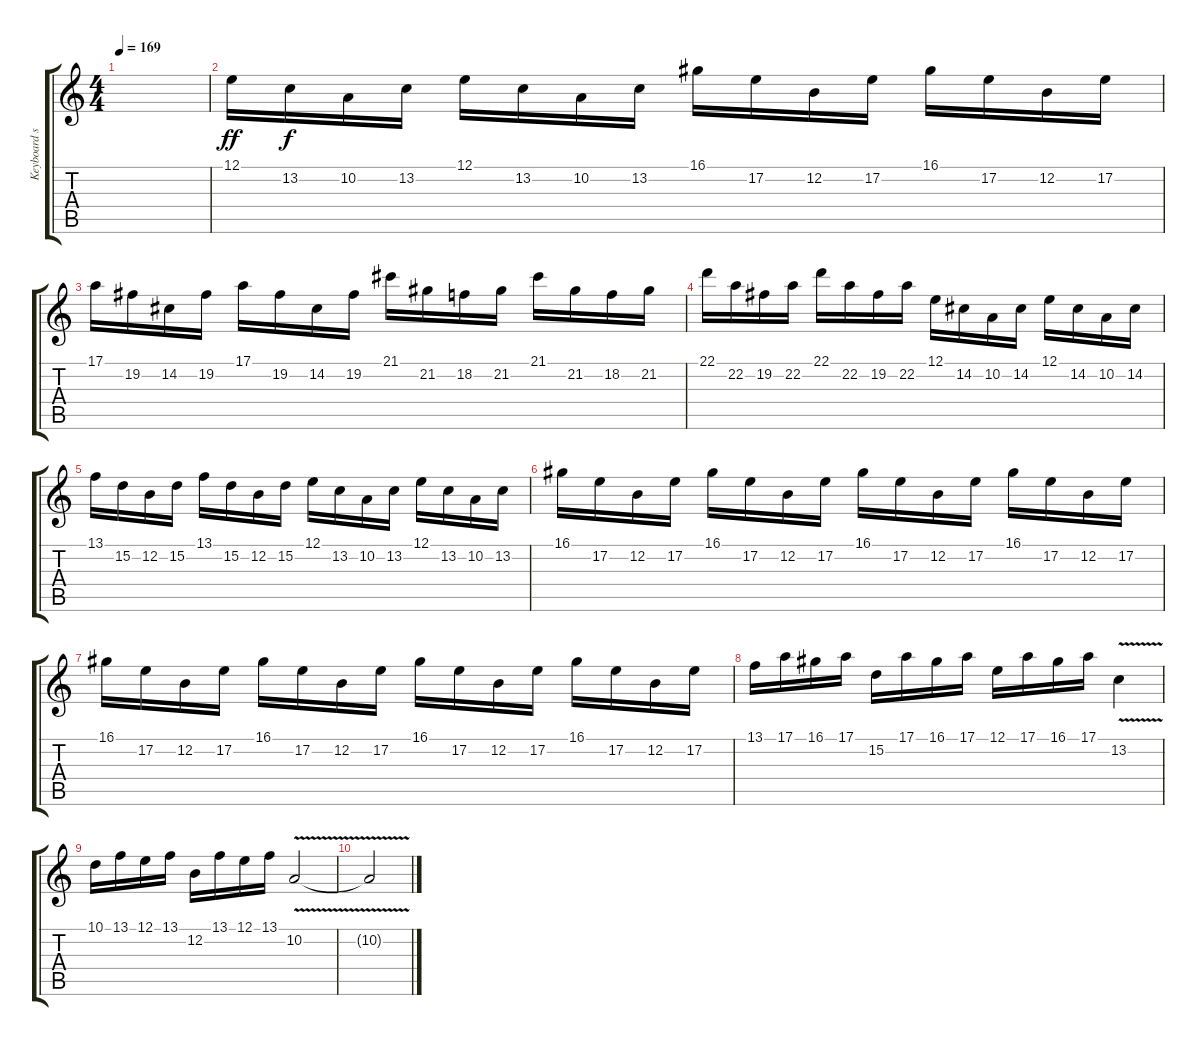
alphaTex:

\track ("Keyboard solo" "Keyboard s") {instrument lead1square}
\staff {score tabs}
\tuning (E4 B3 G3 D3 A2 E2) {hide}
\ts (4 4)
\tempo 169
\clef g2
\ks c
|
12.1.16{dy ff instrument lead1square} 13.2.16{dy f} 10.2.16 13.2.16 12.1.16 13.2.16 10.2.16 13.2.16 16.1.16 17.2.16 12.2.16 17.2.16 16.1.16 17.2.16 12.2.16 17.2.16 |
17.1.16 19.2.16 14.2.16 19.2.16 17.1.16 19.2.16 14.2.16 19.2.16 21.1.16 21.2.16 18.2.16 21.2.16 21.1.16 21.2.16 18.2.16 21.2.16 |
22.1.16 22.2.16 19.2.16 22.2.16 22.1.16 22.2.16 19.2.16 22.2.16 12.1.16 14.2.16 10.2.16 14.2.16 12.1.16 14.2.16 10.2.16 14.2.16 |
13.1.16 15.2.16 12.2.16 15.2.16 13.1.16 15.2.16 12.2.16 15.2.16 12.1.16 13.2.16 10.2.16 13.2.16 12.1.16 13.2.16 10.2.16 13.2.16 |
16.1.16 17.2.16 12.2.16 17.2.16 16.1.16 17.2.16 12.2.16 17.2.16 16.1.16 17.2.16 12.2.16 17.2.16 16.1.16 17.2.16 12.2.16 17.2.16 |
16.1.16 17.2.16 12.2.16 17.2.16 16.1.16 17.2.16 12.2.16 17.2.16 16.1.16 17.2.16 12.2.16 17.2.16 16.1.16 17.2.16 12.2.16 17.2.16 |
13.1.16 17.1.16 16.1.16 17.1.16 15.2.16 17.1.16 16.1.16 17.1.16 12.1.16 17.1.16 16.1.16 17.1.16 13.2{v}.4 |
10.1.16 13.1.16 12.1.16 13.1.16 12.2.16 13.1.16 12.1.16 13.1.16 10.2{v}.2 |
10.2{t}.2
